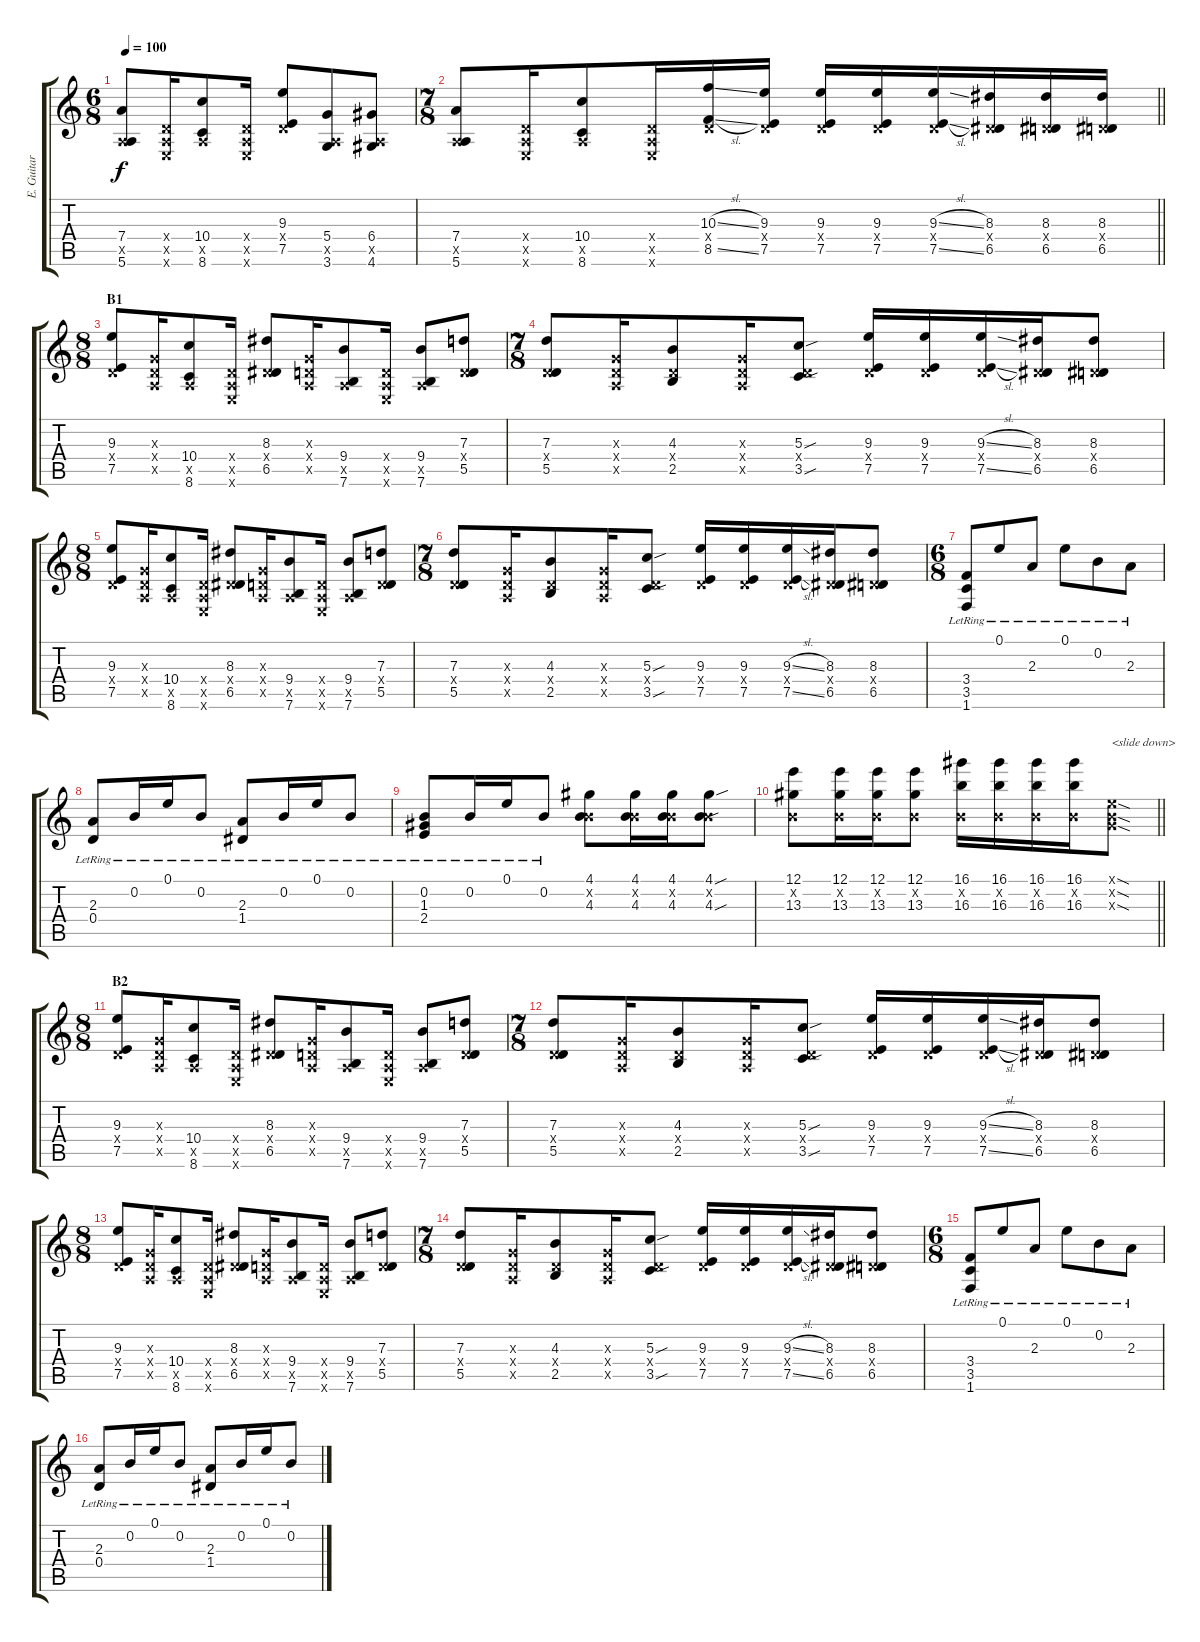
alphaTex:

\track ("E. Guitar II" "E. Guitar ") {instrument overdrivenguitar}
\staff {score tabs}
\tuning (E4 B3 G3 D3 A2 E2) {hide}
\ts (6 8)
\tempo 100
\clef g2
\ks c
(7.4 0.5{x} 5.6).8{dy f} (0.4{x} 0.5{x} 0.6{x}).16 (10.4 0.5{x} 8.6).8 (0.4{x} 0.5{x} 0.6{x}).16 (9.3 0.4{x} 7.5).8 (5.4 0.5{x} 3.6).8 (6.4 0.5{x} 4.6).8 |
\ts (7 8)
\barLineRight lightlight
(7.4 0.5{x} 5.6).8 (0.4{x} 0.5{x} 0.6{x}).16 (10.4 0.5{x} 8.6).8 (0.4{x} 0.5{x} 0.6{x}).16 (10.3{sl} 0.4{x} 8.5{sl}).16 (9.3 0.4{x} 7.5).16 (9.3 0.4{x} 7.5).16 (9.3 0.4{x} 7.5).16 (9.3{sl} 0.4{x} 7.5{sl}).16 (8.3 0.4{x} 6.5).16 (8.3 0.4{x} 6.5).16 (8.3 0.4{x} 6.5).16 |
\ts (8 8)
\section ("" "B1")
(9.3 0.4{x} 7.5).8 (0.3{x} 0.4{x} 0.5{x}).16 (10.4 0.5{x} 8.6).8 (0.4{x} 0.5{x} 0.6{x}).16 (8.3 0.4{x} 6.5).8 (0.3{x} 0.4{x} 0.5{x}).16 (9.4 0.5{x} 7.6).8 (0.4{x} 0.5{x} 0.6{x}).16 (9.4 0.5{x} 7.6).8 (7.3 0.4{x} 5.5).8 |
\ts (7 8)
(7.3 0.4{x} 5.5).8 (0.3{x} 0.4{x} 0.5{x}).16 (4.3 0.4{x} 2.5).8 (0.3{x} 0.4{x} 0.5{x}).16 (5.3{sou} 0.4{x} 3.5{sou}).8 (9.3 0.4{x} 7.5).16 (9.3 0.4{x} 7.5).16 (9.3{sl} 0.4{x} 7.5{sl}).16 (8.3 0.4{x} 6.5).16 (8.3 0.4{x} 6.5).8 |
\ts (8 8)
(9.3 0.4{x} 7.5).8 (0.3{x} 0.4{x} 0.5{x}).16 (10.4 0.5{x} 8.6).8 (0.4{x} 0.5{x} 0.6{x}).16 (8.3 0.4{x} 6.5).8 (0.3{x} 0.4{x} 0.5{x}).16 (9.4 0.5{x} 7.6).8 (0.4{x} 0.5{x} 0.6{x}).16 (9.4 0.5{x} 7.6).8 (7.3 0.4{x} 5.5).8 |
\ts (7 8)
(7.3 0.4{x} 5.5).8 (0.3{x} 0.4{x} 0.5{x}).16 (4.3 0.4{x} 2.5).8 (0.3{x} 0.4{x} 0.5{x}).16 (5.3{sou} 0.4{x} 3.5{sou}).8 (9.3 0.4{x} 7.5).16 (9.3 0.4{x} 7.5).16 (9.3{sl} 0.4{x} 7.5{sl}).16 (8.3 0.4{x} 6.5).16 (8.3 0.4{x} 6.5).8 |
\ts (6 8)
(3.4{lr} 3.5{lr} 1.6{lr}).8 0.1{lr}.8 2.3{lr}.8 0.1{lr}.8 0.2{lr}.8 2.3{lr}.8 |
(2.3{lr} 0.4{lr}).8 0.2{lr}.16 0.1{lr}.16 0.2{lr}.8 (2.3{lr} 1.4{lr}).8 0.2{lr}.16 0.1{lr}.16 0.2{lr}.8 |
(0.2{lr} 1.3{lr} 2.4{lr}).8 0.2{lr}.16 0.1{lr}.16 0.2{lr}.8 (4.1 0.2{x} 4.3).8 (4.1 0.2{x} 4.3).16 (4.1 0.2{x} 4.3).16 (4.1{sou} 0.2{x} 4.3{sou}).8 |
\barLineRight lightlight
(12.1 0.2{x} 13.3).8 (12.1 0.2{x} 13.3).16 (12.1 0.2{x} 13.3).16 (12.1 0.2{x} 13.3).8 (16.1 0.2{x} 16.3).16 (16.1 0.2{x} 16.3).16 (16.1 0.2{x} 16.3).16 (16.1 0.2{x} 16.3).16 (0.1{sod x} 0.2{sod x} 0.3{sod x}).8{txt "<slide down>"} |
\ts (8 8)
\section ("" "B2")
(9.3 0.4{x} 7.5).8 (0.3{x} 0.4{x} 0.5{x}).16 (10.4 0.5{x} 8.6).8 (0.4{x} 0.5{x} 0.6{x}).16 (8.3 0.4{x} 6.5).8 (0.3{x} 0.4{x} 0.5{x}).16 (9.4 0.5{x} 7.6).8 (0.4{x} 0.5{x} 0.6{x}).16 (9.4 0.5{x} 7.6).8 (7.3 0.4{x} 5.5).8 |
\ts (7 8)
(7.3 0.4{x} 5.5).8 (0.3{x} 0.4{x} 0.5{x}).16 (4.3 0.4{x} 2.5).8 (0.3{x} 0.4{x} 0.5{x}).16 (5.3{sou} 0.4{x} 3.5{sou}).8 (9.3 0.4{x} 7.5).16 (9.3 0.4{x} 7.5).16 (9.3{sl} 0.4{x} 7.5{sl}).16 (8.3 0.4{x} 6.5).16 (8.3 0.4{x} 6.5).8 |
\ts (8 8)
(9.3 0.4{x} 7.5).8 (0.3{x} 0.4{x} 0.5{x}).16 (10.4 0.5{x} 8.6).8 (0.4{x} 0.5{x} 0.6{x}).16 (8.3 0.4{x} 6.5).8 (0.3{x} 0.4{x} 0.5{x}).16 (9.4 0.5{x} 7.6).8 (0.4{x} 0.5{x} 0.6{x}).16 (9.4 0.5{x} 7.6).8 (7.3 0.4{x} 5.5).8 |
\ts (7 8)
(7.3 0.4{x} 5.5).8 (0.3{x} 0.4{x} 0.5{x}).16 (4.3 0.4{x} 2.5).8 (0.3{x} 0.4{x} 0.5{x}).16 (5.3{sou} 0.4{x} 3.5{sou}).8 (9.3 0.4{x} 7.5).16 (9.3 0.4{x} 7.5).16 (9.3{sl} 0.4{x} 7.5{sl}).16 (8.3 0.4{x} 6.5).16 (8.3 0.4{x} 6.5).8 |
\ts (6 8)
(3.4{lr} 3.5{lr} 1.6{lr}).8 0.1{lr}.8 2.3{lr}.8 0.1{lr}.8 0.2{lr}.8 2.3{lr}.8 |
(2.3{lr} 0.4{lr}).8 0.2{lr}.16 0.1{lr}.16 0.2{lr}.8 (2.3{lr} 1.4{lr}).8 0.2{lr}.16 0.1{lr}.16 0.2{lr}.8
